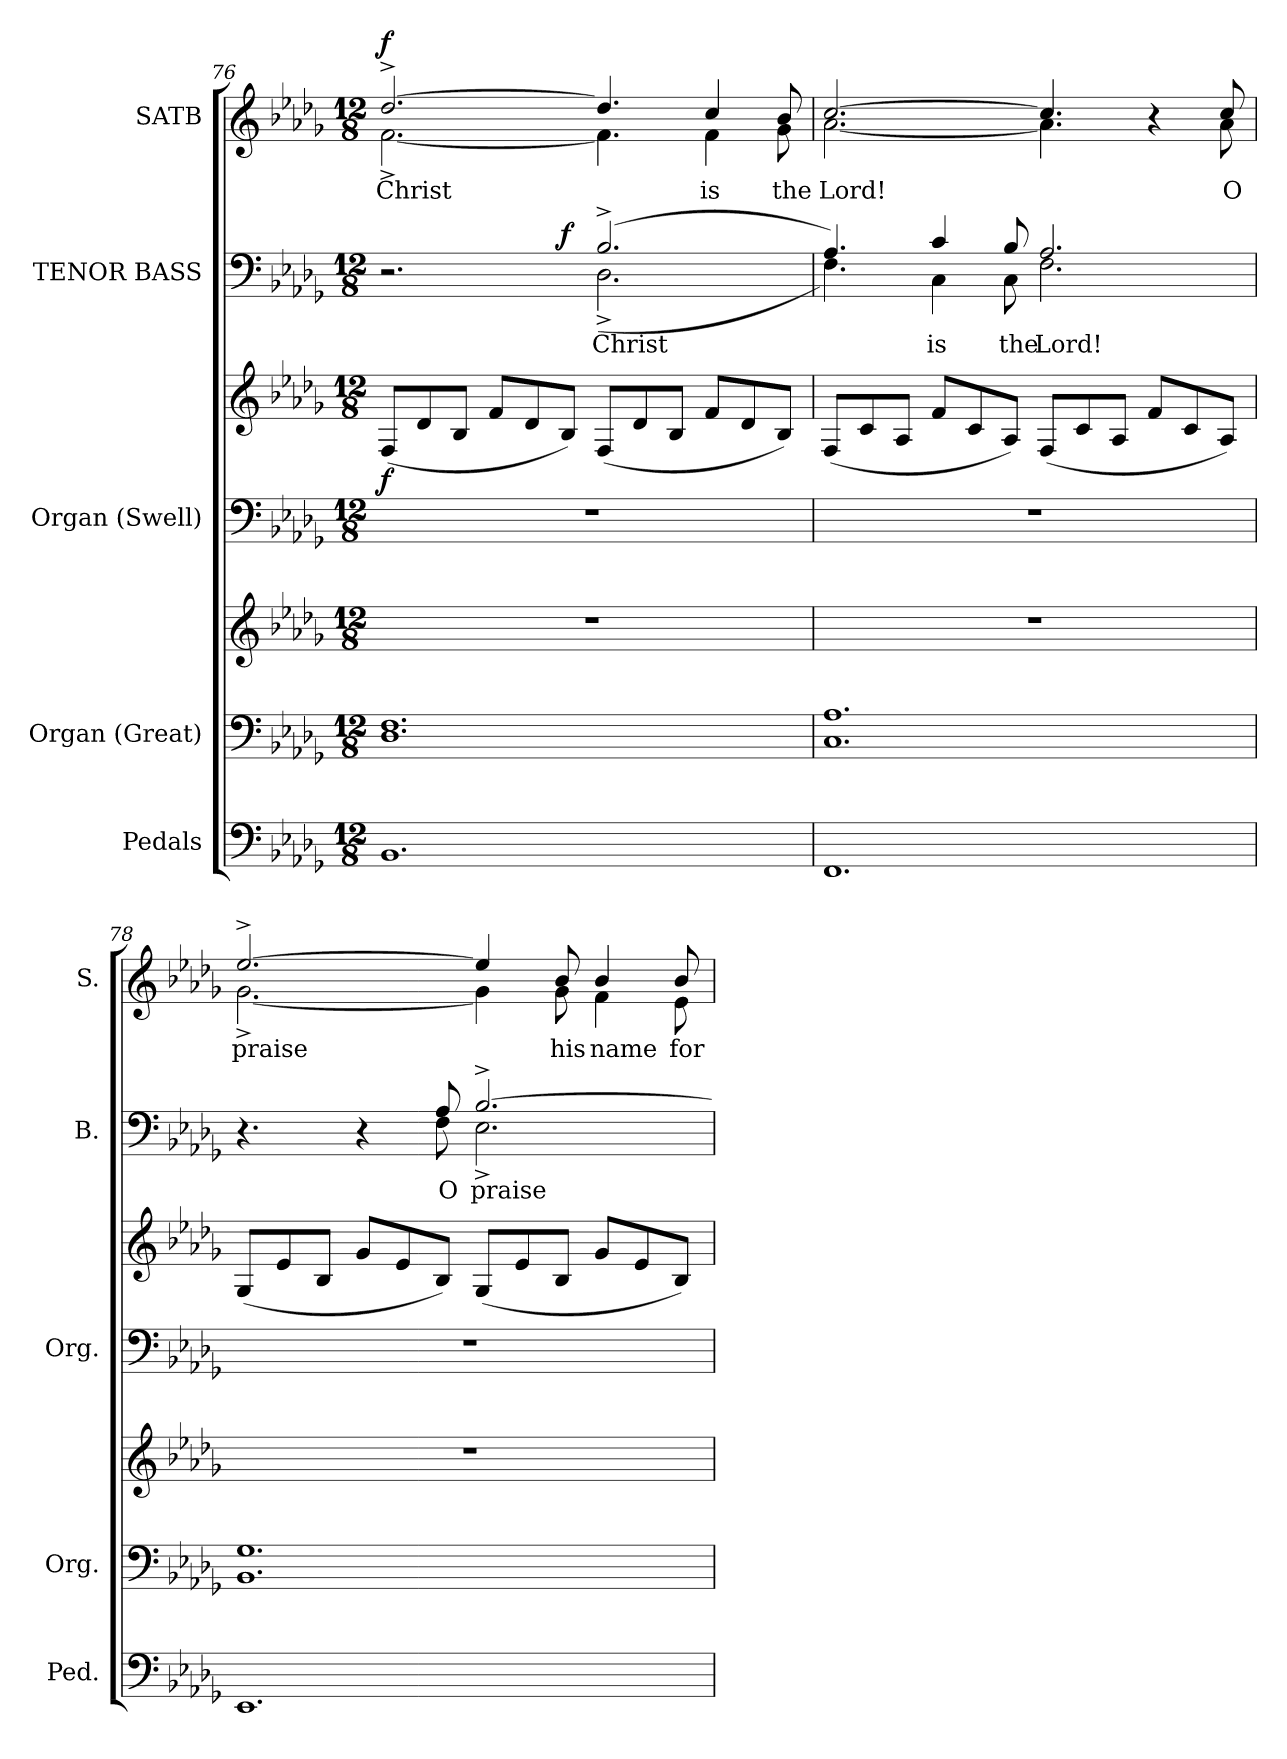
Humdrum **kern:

**kern	**kern	**kern	**kern	**kern	**dynam	**kern	**text	**dynam	**kern	**text	**dynam
*part5	*part4	*part4	*part3	*part3	*part3	*part2	*part2	*part2	*part1	*part1	*part1
*staff7	*staff6	*staff5	*staff4	*staff3	*staff3/4	*staff2	*staff2	*staff2	*staff1	*staff1	*staff1
*I"Pedals	*I"Organ (Great)	*	*I"Organ (Swell)	*	*	*I"TENOR BASS	*	*	*I"SATB	*	*
*I'Ped.	*I'Org.	*	*I'Org.	*	*	*I'B.	*	*	*I'S.	*	*
!!LO:LB:g=z
*clefF4	*clefF4	*clefG2	*clefF4	*clefG2	*	*clefF4	*	*	*clefG2	*	*
*k[b-e-a-d-g-]	*k[b-e-a-d-g-]	*k[b-e-a-d-g-]	*k[b-e-a-d-g-]	*k[b-e-a-d-g-]	*	*k[b-e-a-d-g-]	*	*	*k[b-e-a-d-g-]	*	*
*D-:	*D-:	*D-:	*D-:	*D-:	*	*D-:	*	*	*D-:	*	*
*M12/8	*M12/8	*M12/8	*M12/8	*M12/8	*	*M12/8	*	*	*M12/8	*	*
=76	=76	=76	=76	=76	=76	=76	=76	=76	=76	=76	=76
!	!	!LO:N:vis=1	!LO:N:vis=1	!	!	!	!	!	!	!	!
*	*	*	*	*	*	*^	*	*	*	*	*
!	!	!	!	!	!	!	!	!	!	!	!LO:LY:b:color=#000000	!
*	*	*	*	*	*	*	*^	*	*	*^	*	*
1.BB-i	1.D-i 1.Fi	1.r	1.r	(8Fi/L	f	2.r	2.ryy	2ryy	.	.	[>2.dd-^i/	[<2.f^i\	Christ	f
.	.	.	.	8d-i/	.	.	.	.	.	.	.	.	.	.
.	.	.	.	8B-i/J	.	.	.	.	.	.	.	.	.	.
.	.	.	.	8fi/L	.	.	.	.	.	.	.	.	.	.
.	.	.	.	8d-i/	.	.	.	8ryy	.	.	.	.	.	.
.	.	.	.	8B-i/J)	.	.	.	2..ryy	.	f	.	.	.	.
!	!	!	!	!	!	!	!	!	!LO:LY:b:color=#000000	!	!	!	!	!
.	.	.	.	(8Fi/L	.	(2.B-^i/	(2.D-^i\	.	Christ	.	4.dd-i/]	4.fi\]	.	.
.	.	.	.	8d-i/	.	.	.	.	.	.	.	.	.	.
.	.	.	.	8B-i/J	.	.	.	.	.	.	.	.	.	.
!	!	!	!	!	!	!	!	!	!	!	!	!	!LO:LY:b:color=#000000	!
.	.	.	.	8fi/L	.	.	.	.	.	.	4cci/	4fi\	is	.
.	.	.	.	8d-i/	.	.	.	.	.	.	.	.	.	.
!	!	!	!	!	!	!	!	!	!	!	!	!	!LO:LY:b:color=#000000	!
.	.	.	.	8B-i/J)	.	.	.	.	.	.	8b-i/	8g-i\	the	.
=77	=77	=77	=77	=77	=77	=77	=77	=77	=77	=77	=77	=77	=77	=77
!	!	!LO:N:vis=1	!LO:N:vis=1	!	!	!	!	!	!	!	!	!	!	!
*	*	*	*	*	*	*	*v	*v	*	*	*	*	*	*
*	*	*	*	*	*	*	*^	*	*	*	*	*	*
!	!	!	!	!	!	!	!	!	!	!	!	!	!LO:LY:b:color=#000000	!
*	*	*	*	*	*	*	*v	*v	*	*	*	*	*	*
1.FFi	1.Ci 1.A-i	1.r	1.r	(8Fi/L	.	4.A-i/)	4.Fi\)	.	.	[>2.cci/	[<2.a-i\	Lord!	.
.	.	.	.	8ci/	.	.	.	.	.	.	.	.	.
.	.	.	.	8A-i/J	.	.	.	.	.	.	.	.	.
!	!	!	!	!	!	!	!	!LO:LY:b:color=#000000	!	!	!	!	!
.	.	.	.	8fi/L	.	4ci/	4Ci\	is	.	.	.	.	.
.	.	.	.	8ci/	.	.	.	.	.	.	.	.	.
!	!	!	!	!	!	!	!	!LO:LY:b:color=#000000	!	!	!	!	!
.	.	.	.	8A-i/J)	.	8B-i/	8Ci\	the	.	.	.	.	.
!	!	!	!	!	!	!	!	!LO:LY:b:color=#000000	!	!	!	!	!
.	.	.	.	(8Fi/L	.	2.A-i/	2.Fi\	Lord!	.	4.cci/]	4.a-i\]	.	.
.	.	.	.	8ci/	.	.	.	.	.	.	.	.	.
.	.	.	.	8A-i/J	.	.	.	.	.	.	.	.	.
.	.	.	.	8fi/L	.	.	.	.	.	4r	4ryy	.	.
.	.	.	.	8ci/	.	.	.	.	.	.	.	.	.
!	!	!	!	!	!	!	!	!	!	!	!	!LO:LY:b:color=#000000	!
.	.	.	.	8A-i/J)	.	.	.	.	.	8cci/	8a-i\	O	.
=78	=78	=78	=78	=78	=78	=78	=78	=78	=78	=78	=78	=78	=78
!	!	!LO:N:vis=1	!LO:N:vis=1	!	!	!	!	!	!	!	!	!	!
!	!	!	!	!	!	!	!	!	!	!	!	!LO:LY:b:color=#000000	!
1.EE-i	1.BB-i 1.G-i	1.r	1.r	(8G-i/L	.	4.r	8ryy	.	.	[>2.ee-^i/	[<2.g-^i\	praise	.
*	*	*	*	*	*	*v	*v	*	*	*	*	*	*
.	.	.	.	8e-i/	.	.	.	.	.	.	.	.
.	.	.	.	8B-i/J	.	.	.	.	.	.	.	.
.	.	.	.	8g-i/L	.	4r	.	.	.	.	.	.
.	.	.	.	8e-i/	.	.	.	.	.	.	.	.
*	*	*	*	*	*	*^	*	*	*	*	*	*
!	!	!	!	!	!	!	!	!LO:LY:b:color=#000000	!	!	!	!	!
.	.	.	.	8B-i/J)	.	8A-i/	8Fi\	O	.	.	.	.	.
!	!	!	!	!	!	!	!	!LO:LY:b:color=#000000	!	!	!	!	!
.	.	.	.	(8G-i/L	.	[>2.B-^i/	2.E-^i\	praise	.	4ee-i/]	4g-i\]	.	.
.	.	.	.	8e-i/	.	.	.	.	.	.	.	.	.
!	!	!	!	!	!	!	!	!	!	!	!	!LO:LY:b:color=#000000	!
.	.	.	.	8B-i/J	.	.	.	.	.	8b-i/	8g-i\	his	.
!	!	!	!	!	!	!	!	!	!	!	!	!LO:LY:b:color=#000000	!
.	.	.	.	8g-i/L	.	.	.	.	.	4b-i/	4fi\	name	.
.	.	.	.	8e-i/	.	.	.	.	.	.	.	.	.
!	!	!	!	!	!	!	!	!	!	!	!	!LO:LY:b:color=#000000	!
.	.	.	.	8B-i/J)	.	.	.	.	.	8b-i/	8e-i\	for	.
*	*	*	*	*	*	*v	*v	*	*	*	*	*	*
*	*	*	*	*	*	*	*	*	*v	*v	*	*
=	=	=	=	=	=	=	=	=	=	=	=
*-	*-	*-	*-	*-	*-	*-	*-	*-	*-	*-	*-
